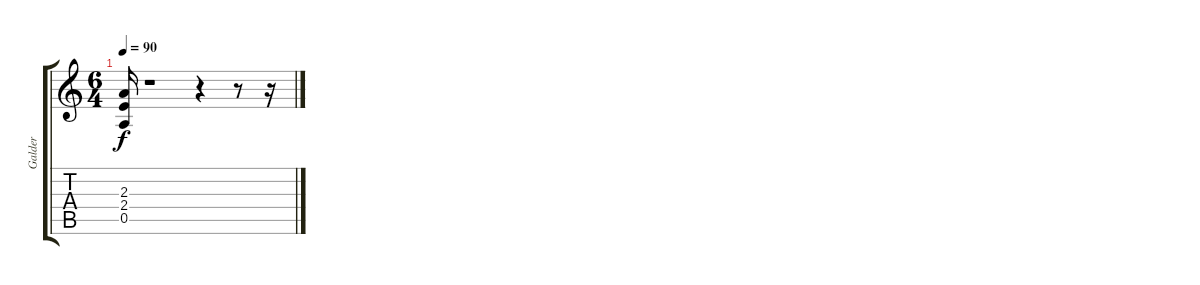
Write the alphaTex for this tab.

\track ("Galder" "Galder") {instrument distortionguitar}
\staff {score tabs}
\tuning (E4 B3 G3 D3 A2 E2) {hide}
\ts (6 4)
\tempo 90
\clef g2
\ks c
(2.3 2.4 0.5).16{dy f} r.1 r.4 r.8 r.16
